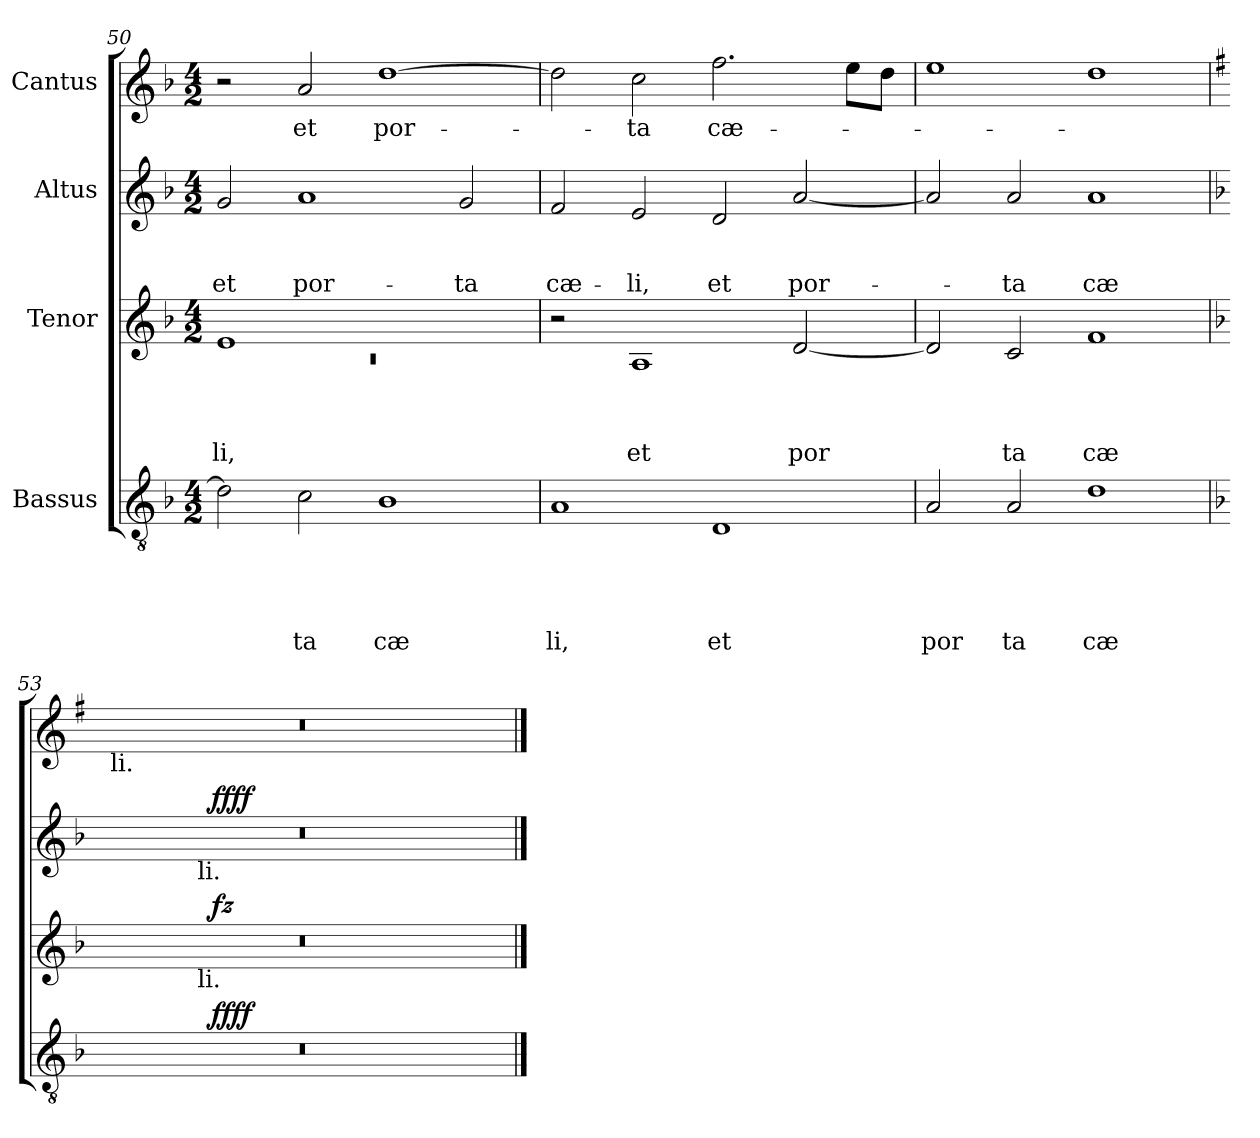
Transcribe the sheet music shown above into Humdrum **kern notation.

**kern	**text	**text	**text	**text	**text	**dynam	**kern	**text	**text	**text	**text	**dynam	**kern	**text	**text	**text	**dynam	**kern	**text
*part4	*part4	*part4	*part4	*part4	*part4	*part4	*part3	*part3	*part3	*part3	*part3	*part3	*part2	*part2	*part2	*part2	*part2	*part1	*part1
*staff4	*staff4	*staff4	*staff4	*staff4	*staff4	*staff4	*staff3	*staff3	*staff3	*staff3	*staff3	*staff3	*staff2	*staff2	*staff2	*staff2	*staff2	*staff1	*staff1
*I"Bassus	*	*	*	*	*	*	*I"Tenor	*	*	*	*	*	*I"Altus	*	*	*	*	*I"Cantus	*
*clefGv2	*	*	*	*	*	*	*clefG2	*	*	*	*	*	*clefG2	*	*	*	*	*clefG2	*
*k[b-]	*	*	*	*	*	*	*k[b-]	*	*	*	*	*	*k[b-]	*	*	*	*	*k[b-]	*
*F:	*	*	*	*	*	*	*F:	*	*	*	*	*	*F:	*	*	*	*	*F:	*
*M4/2	*	*	*	*	*	*	*M4/2	*	*	*	*	*	*M4/2	*	*	*	*	*M4/2	*
=50	=50	=50	=50	=50	=50	=50	=50	=50	=50	=50	=50	=50	=50	=50	=50	=50	=50	=50	=50
*	*	*	*	*	*	*	*^	*	*	*	*	*	*	*	*	*	*	*	*
!	!	!	!	!	!	!	!	!LO:N:vis=1	!	!	!	!LO:LY:b	!	!	!	!	!LO:LY:b	!	!	!
2d\]	.	.	.	.	.	.	1e	0rc	.	.	.	li,	.	2g/	.	.	et	.	2r	.
!	!	!	!	!	!LO:LY:b	!	!	!	!	!	!	!	!	!	!	!	!LO:LY:b	!	!	!LO:LY:b
2c\	.	.	.	.	ta	.	.	.	.	.	.	.	.	1a	.	.	por-	.	2a/	et
!	!	!	!	!	!LO:LY:b	!	!	!	!	!	!	!	!	!	!	!	!	!	!	!LO:LY:b
1B-	.	.	.	.	cæ	.	1ryy	.	.	.	.	.	.	.	.	.	.	.	[>1dd	por-
!	!	!	!	!	!	!	!	!	!	!	!	!	!	!	!	!	!LO:LY:b	!	!	!
.	.	.	.	.	.	.	.	.	.	.	.	.	.	2g/	.	.	-ta	.	.	.
*	*	*	*	*	*	*	*v	*v	*	*	*	*	*	*	*	*	*	*	*	*
=51	=51	=51	=51	=51	=51	=51	=51	=51	=51	=51	=51	=51	=51	=51	=51	=51	=51	=51	=51
!	!	!	!	!	!LO:LY:b	!	!	!	!	!	!	!	!	!	!	!LO:LY:b	!	!	!
1A	.	.	.	.	li,	.	2r	.	.	.	.	.	2f/	.	.	cæ-	.	2dd\]	.
!	!	!	!	!	!	!	!	!	!	!	!LO:LY:b	!	!	!	!	!LO:LY:b	!	!	!LO:LY:b
.	.	.	.	.	.	.	1A	.	.	.	et	.	2e/	.	.	-li,	.	2cc\	-ta
!	!	!	!	!	!LO:LY:b	!	!	!	!	!	!	!	!	!	!	!LO:LY:b	!	!	!LO:LY:b
1D	.	.	.	.	et	.	.	.	.	.	.	.	2d/	.	.	et	.	2.ff\	cæ-
!	!	!	!	!	!	!	!	!	!	!	!LO:LY:b	!	!	!	!	!LO:LY:b	!	!	!
.	.	.	.	.	.	.	[<2d/	.	.	.	por	.	[<2a/	.	.	por-	.	.	.
.	.	.	.	.	.	.	.	.	.	.	.	.	.	.	.	.	.	8ee\L	.
.	.	.	.	.	.	.	.	.	.	.	.	.	.	.	.	.	.	8dd\J	.
=52	=52	=52	=52	=52	=52	=52	=52	=52	=52	=52	=52	=52	=52	=52	=52	=52	=52	=52	=52
!	!	!	!	!	!LO:LY:b	!	!	!	!	!	!	!	!	!	!	!	!	!	!
2A/	.	.	.	.	por	.	2d/]	.	.	.	.	.	2a/]	.	.	.	.	1ee	.
!	!	!	!	!	!LO:LY:b	!	!	!	!	!	!LO:LY:b	!	!	!	!	!LO:LY:b	!	!	!
2A/	.	.	.	.	ta	.	2c/	.	.	.	ta	.	2a/	.	.	-ta	.	.	.
!	!	!	!	!	!LO:LY:b	!	!	!	!	!	!LO:LY:b	!	!	!	!	!LO:LY:b	!	!	!
1d	.	.	.	.	cæ	.	1f	.	.	.	cæ	.	1a	.	.	cæ-	.	1dd	.
=53	=53	=53	=53	=53	=53	=53	=53	=53	=53	=53	=53	=53	=53	=53	=53	=53	=53	=53	=53
*	*	*	*	*	*	*	*	*	*	*	*	*	*	*	*	*	*	*k[f#]	*
*	*	*	*	*	*	*	*	*	*	*	*	*	*	*	*	*	*	*G:	*
*^	*	*	*	*	*	*	*^	*	*	*	*	*	*^	*	*	*	*	*^	*
0r	4ryy	.	.	.	.	.	.	0r	4ryy	.	.	.	.	.	0r	4ryy	.	.	.	.	0r	32ryy	.
!	!	!	!	!	!	!	!	!	!	!	!	!	!	!	!	!	!	!	!	!	!	!LO:TX:b:t=li.	!
.	.	.	.	.	.	.	.	.	.	.	.	.	.	.	.	.	.	.	.	.	.	1ryy	.
.	8ryy	.	.	.	.	.	.	.	8ryy	.	.	.	.	.	.	8ryy	.	.	.	.	.	.	.
!	!	!	!	!	!	!	!	!	!	!	!	!	!	!	!	!LO:TX:b:t=li.	!	!	!	!	!	!	!
!	!	!	!	!	!	!	!	!	!LO:TX:b:t=li.	!	!	!	!	!	!	!	!	!	!	!	!	!	!
.	32ryy	.	.	.	.	.	.	.	32ryy	.	.	.	.	.	.	32ryy	.	.	.	.	.	.	.
!	!	!	!	!	!	!	!LO:DY:b	!	!	!	!	!	!	!LO:DY:b	!	!	!	!	!	!LO:DY:b	!	!	!
.	1ryy	.	.	.	.	.	ffff	.	1ryy	.	.	.	.	fz	.	1ryy	.	.	.	ffff	.	.	.
.	.	.	.	.	.	.	.	.	.	.	.	.	.	.	.	.	.	.	.	.	.	2ryy	.
.	2ryy	.	.	.	.	.	.	.	2ryy	.	.	.	.	.	.	2ryy	.	.	.	.	.	.	.
.	.	.	.	.	.	.	.	.	.	.	.	.	.	.	.	.	.	.	.	.	.	4...ryy	.
.	16.ryy	.	.	.	.	.	.	.	16.ryy	.	.	.	.	.	.	16.ryy	.	.	.	.	.	.	.
*v	*v	*	*	*	*	*	*	*	*	*	*	*	*	*	*v	*v	*	*	*	*	*v	*v	*
*	*	*	*	*	*	*	*v	*v	*	*	*	*	*	*	*	*	*	*	*	*
==	==	==	==	==	==	==	==	==	==	==	==	==	==	==	==	==	==	==	==
*-	*-	*-	*-	*-	*-	*-	*-	*-	*-	*-	*-	*-	*-	*-	*-	*-	*-	*-	*-
